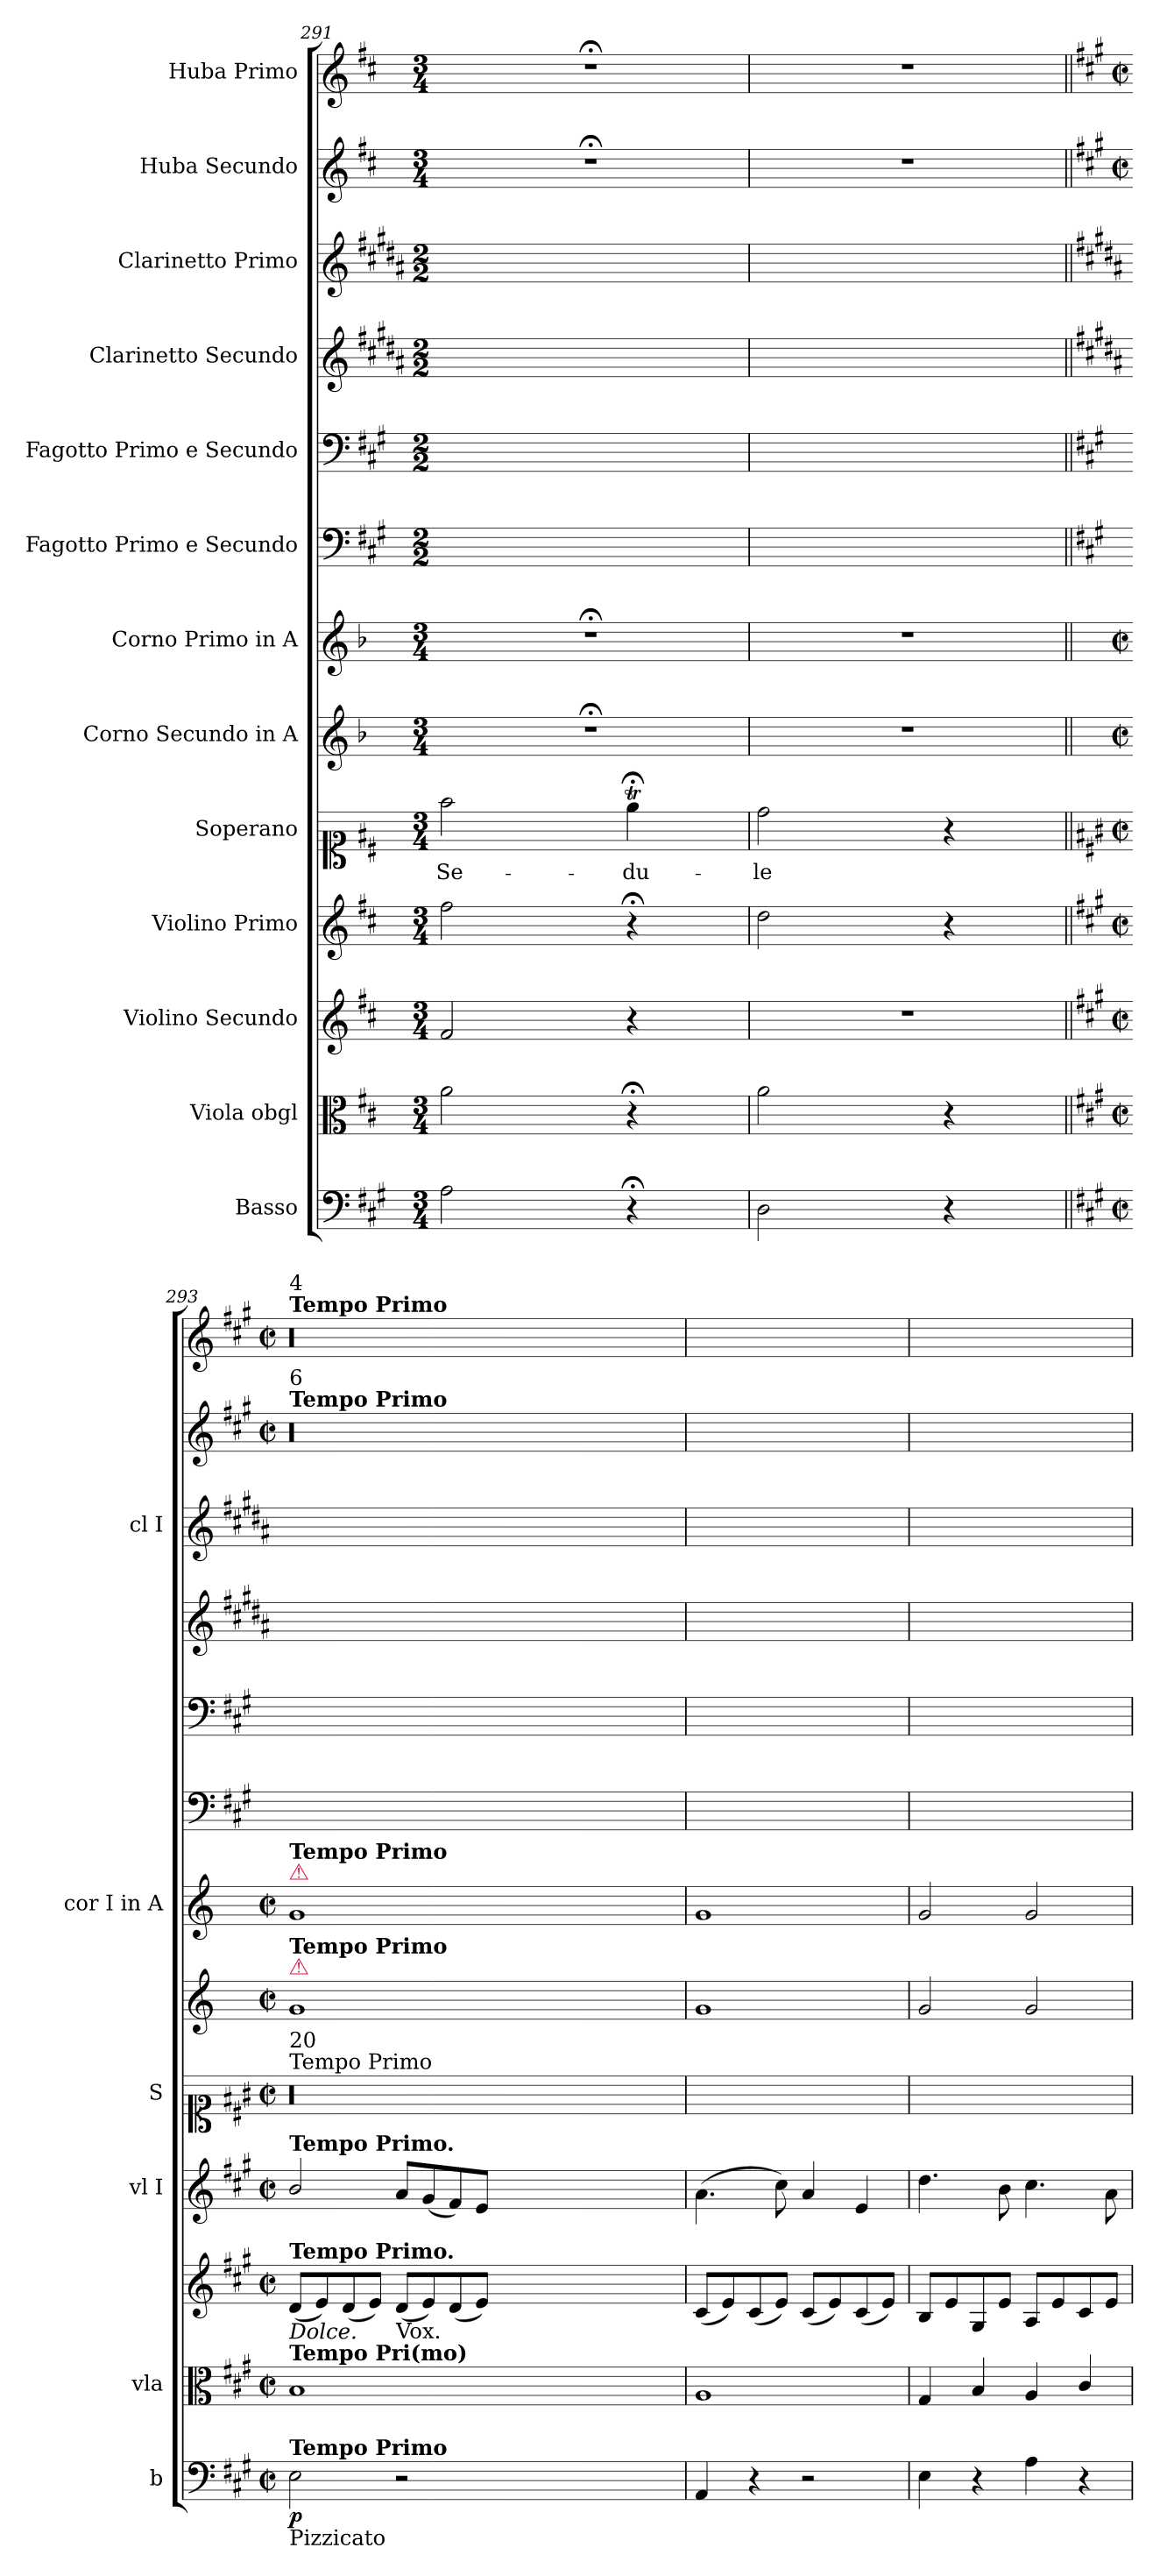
**kern	**dynam	**kern	**dynam	**kern	**dynam	**kern	**dynam	**kern	**text	**kern	**dynam	**kern	**dynam	**kern	**kern	**kern	**kern	**kern	**kern
*part13	*part13	*part12	*part12	*part11	*part11	*part10	*part10	*part9	*part9	*part8	*part8	*part7	*part7	*part6	*part5	*part4	*part3	*part2	*part1
*staff13	*staff13	*staff12	*staff12	*staff11	*staff11	*staff10	*staff10	*staff9	*staff9	*staff8	*staff8	*staff7	*staff7	*staff6	*staff5	*staff4	*staff3	*staff2	*staff1
*I"Basso	*	*I"Viola obgl	*	*I"Violino Secundo	*	*I"Violino Primo	*	*I"Soperano	*	*I"Corno Secundo in A	*	*I"Corno Primo in A	*	*I"Fagotto Primo e Secundo	*I"Fagotto Primo e Secundo	*I"Clarinetto Secundo	*I"Clarinetto Primo	*I"Huba Secundo	*I"Huba Primo
*I'b	*	*I'vla	*	*	*	*I'vl I	*	*I'S	*	*	*	*I'cor I in A	*	*	*	*	*I'cl I	*	*
*clefF4	*	*clefC3	*	*clefG2	*	*clefG2	*	*clefC1	*	*clefG2	*	*clefG2	*	*clefF4	*clefF4	*clefG2	*clefG2	*clefG2	*clefG2
*	*	*	*	*	*	*	*	*	*	*ITrd2c3	*	*ITrd2c3	*	*	*	*ITrd1c2	*ITrd1c2	*	*
*k[f#c#g#]	*	*k[f#c#]	*	*k[f#c#]	*	*k[f#c#]	*	*k[f#c#]	*	*k[f#c#]	*	*k[f#c#]	*	*k[f#c#g#]	*k[f#c#g#]	*k[f#c#g#]	*k[f#c#g#]	*k[f#c#]	*k[f#c#]
*M3/4	*	*M3/4	*	*M3/4	*	*M3/4	*	*M3/4	*	*M3/4	*	*M3/4	*	*M2/2	*M2/2	*M2/2	*M2/2	*M3/4	*M3/4
=291	=291	=291	=291	=291	=291	=291	=291	=291	=291	=291	=291	=291	=291	=291	=291	=291	=291	=291	=291
2A\	.	2a\	.	2f#/	.	2ff#\	.	2ff#\	Se-	2.r;<	.	2.r;<	.	2A\yy	2A\yy	2.ryy	2.ryy	2.r;<	2.r;<
4r;<	.	4r;<	.	4r	.	4r;<	.	4eeT;<\	-du-	.	.	.	.	4ryy	4ryy	.	.	.	.
=292	=292	=292	=292	=292	=292	=292	=292	=292	=292	=292	=292	=292	=292	=292	=292	=292	=292	=292	=292
2D\	.	2a\	.	2.r	.	2dd\	.	2dd\	-le	2.r	.	2.r	.	2D\yy	2D\yy	2.ryy	2.ryy	2.r	2.r
4r	.	4r	.	.	.	4r	.	4r	.	.	.	.	.	4ryy	4ryy	.	.	.	.
=293||	=293||	=293||	=293||	=293||	=293||	=293||	=293||	=293||	=293||	=293||	=293||	=293||	=293||	=293||	=293||	=293||	=293||	=293||	=293||
*k[f#c#g#]	*	*k[f#c#g#]	*	*k[f#c#g#]	*	*k[f#c#g#]	*	*k[f#c#g#]	*	*k[f#c#g#]	*	*k[f#c#g#]	*	*	*	*	*	*k[f#c#g#]	*k[f#c#g#]
*M2/2	*	*M2/2	*	*M2/2	*	*M2/2	*	*M2/2	*	*M2/2	*	*M2/2	*	*	*	*	*	*M2/2	*M2/2
*met(c|)	*	*met(c|)	*	*met(c|)	*	*met(c|)	*	*met(c|)	*	*met(c|)	*	*met(c|)	*	*	*	*	*	*met(c|)	*met(c|)
!	!	!	!	!	!	!	!	!	!	!	!	!	!	!	!	!	!	!	!LO:TX:a:B:t=Tempo Primo
!	!	!	!	!	!	!	!	!	!	!	!	!	!	!	!	!	!	!	!LO:TX:a:t=4
!	!	!	!	!	!	!	!	!	!	!	!	!	!	!	!	!	!	!LO:TX:a:B:t=Tempo Primo	!
!	!	!	!	!	!	!	!	!	!	!	!	!	!	!	!	!	!	!LO:TX:a:t=6	!
!	!	!	!	!	!	!	!	!	!	!	!	!LO:TX:a:color=crimson:t=⚠	!	!	!	!	!	!	!
!	!	!	!	!	!	!	!	!	!	!	!	!LO:TX:a:B:t=Tempo Primo	!	!	!	!	!	!	!
!	!	!	!	!	!	!	!	!	!	!LO:TX:a:color=crimson:t=⚠	!	!	!	!	!	!	!	!	!
!	!	!	!	!	!	!	!	!	!	!LO:TX:a:B:t=Tempo Primo	!	!	!	!	!	!	!	!	!
!	!	!	!	!	!	!	!	!LO:TX:a:t=Tempo Primo	!	!	!	!	!	!	!	!	!	!	!
!	!	!	!	!	!	!	!	!LO:TX:a:t=20	!	!	!	!	!	!	!	!	!	!	!
!	!	!	!	!	!	!LO:TX:a:B:t=Tempo Primo.	!	!	!	!	!	!	!	!	!	!	!	!	!
!	!	!	!	!LO:TX:b:i:t=Dolce.	!	!	!	!	!	!	!	!	!	!	!	!	!	!	!
!	!	!	!	!LO:TX:a:B:t=Tempo Primo.	!	!	!	!	!	!	!	!	!	!	!	!	!	!	!
!	!	!LO:TX:a:B:t=Tempo Pri(mo)	!	!	!	!	!	!	!	!	!	!	!	!	!	!	!	!	!
!LO:TX:b:t=Pizzicato	!	!	!	!	!	!	!	!	!	!	!	!	!	!	!	!	!	!	!
!LO:TX:a:B:t=Tempo Primo	!	!	!	!	!	!	!	!	!	!	!	!	!	!	!	!	!	!	!
!	!LO:DY:b	!	!LO:DY:b	!	!LO:DY:a	!	!LO:DY:b	!	!	!	!LO:DY:b	!	!LO:DY:b	!	!	!	!	!	!
2E\	p.	1B	piano	(8d/L	p&colon;	2b/	p&colon;	00r	.	1e	pia	1e	piano	2E\yy	2E\yy	1ryy	1ryy	00r	00r
.	.	.	.	8e/)	.	.	.	.	.	.	.	.	.	.	.	.	.	.	.
.	.	.	.	(8d/	.	.	.	.	.	.	.	.	.	.	.	.	.	.	.
.	.	.	.	8e/J)	.	.	.	.	.	.	.	.	.	.	.	.	.	.	.
!	!	!	!	!LO:TX:b:t=Vox.	!	!	!	!	!	!	!	!	!	!	!	!	!	!	!
2r	.	.	.	(8d/L	.	8a/L	.	.	.	.	.	.	.	2ryy	2ryy	.	.	.	.
.	.	.	.	8e/)	.	(8g#/	.	.	.	.	.	.	.	.	.	.	.	.	.
.	.	.	.	(8d/	.	8f#/)	.	.	.	.	.	.	.	.	.	.	.	.	.
.	.	.	.	8e/J)	.	8e/J	.	.	.	.	.	.	.	.	.	.	.	.	.
0.ryy	.	0.ryy	.	0.ryy	.	0.ryy	.	.	.	0.ryy	.	0.ryy	.	0.ryy	0.ryy	0.ryy	0.ryy	.	.
=294	=294	=294	=294	=294	=294	=294	=294	=294	=294	=294	=294	=294	=294	=294	=294	=294	=294	=294	=294
4AA/	.	1A	.	(8c#/L	.	(4.a\	.	1ryy	.	1e	.	1e	.	4AA/yy	4AA/yy	1ryy	1ryy	1ryy	1ryy
.	.	.	.	8e/)	.	.	.	.	.	.	.	.	.	.	.	.	.	.	.
4r	.	.	.	(8c#/	.	.	.	.	.	.	.	.	.	4ryy	4ryy	.	.	.	.
.	.	.	.	8e/J)	.	8cc#\)	.	.	.	.	.	.	.	.	.	.	.	.	.
2r	.	.	.	(8c#/L	.	4a/	.	.	.	.	.	.	.	2ryy	2ryy	.	.	.	.
.	.	.	.	8e/)	.	.	.	.	.	.	.	.	.	.	.	.	.	.	.
.	.	.	.	(8c#/	.	4e/	.	.	.	.	.	.	.	.	.	.	.	.	.
.	.	.	.	8e/J)	.	.	.	.	.	.	.	.	.	.	.	.	.	.	.
=295	=295	=295	=295	=295	=295	=295	=295	=295	=295	=295	=295	=295	=295	=295	=295	=295	=295	=295	=295
4E\	.	4G#/	.	8B/L	.	4.dd\	.	1ryy	.	2e/	.	2e/	.	4E\yy	4E\yy	1ryy	1ryy	1ryy	1ryy
.	.	.	.	8e/	.	.	.	.	.	.	.	.	.	.	.	.	.	.	.
4r	.	4B/	.	8G#/	.	.	.	.	.	.	.	.	.	4ryy	4ryy	.	.	.	.
.	.	.	.	8e/J	.	8b\	.	.	.	.	.	.	.	.	.	.	.	.	.
4A\	.	4A/	.	8A/L	.	4.cc#\	.	.	.	2e/	.	2e/	.	4A\yy	4A\yy	.	.	.	.
.	.	.	.	8e/	.	.	.	.	.	.	.	.	.	.	.	.	.	.	.
4r	.	4c#/	.	8c#/	.	.	.	.	.	.	.	.	.	4ryy	4ryy	.	.	.	.
.	.	.	.	8e/J	.	8a\	.	.	.	.	.	.	.	.	.	.	.	.	.
=	=	=	=	=	=	=	=	=	=	=	=	=	=	=	=	=	=	=	=
*-	*-	*-	*-	*-	*-	*-	*-	*-	*-	*-	*-	*-	*-	*-	*-	*-	*-	*-	*-
